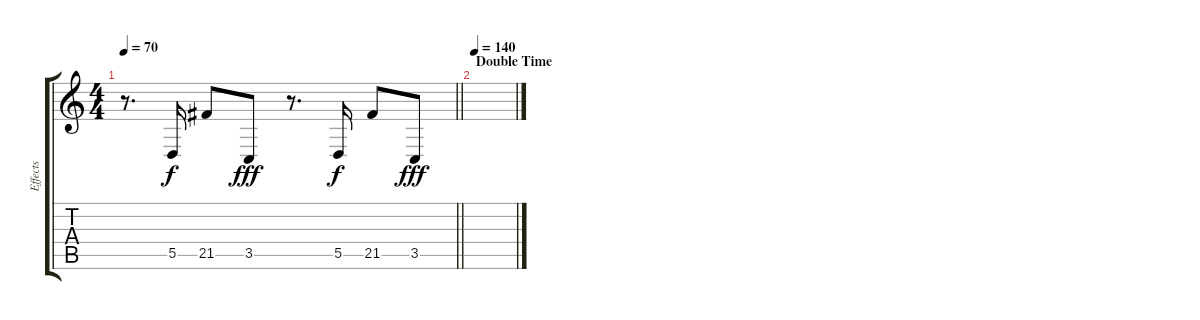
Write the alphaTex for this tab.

\track ("Effects" "Effects") {instrument tubularbells}
\staff {score tabs}
\tuning (E4 B3 G3 D3 A2 D2) {hide}
\ts (4 4)
\tempo 70
\clef g2
\barLineRight lightlight
\ks c
r.8{d dy fff} 5.5.16{dy f} 21.5.8 3.5.8{dy fff} r.8{d} 5.5.16{dy f} 21.5.8 3.5.8{dy fff} |
\section ("" "Double Time")
\tempo 140
